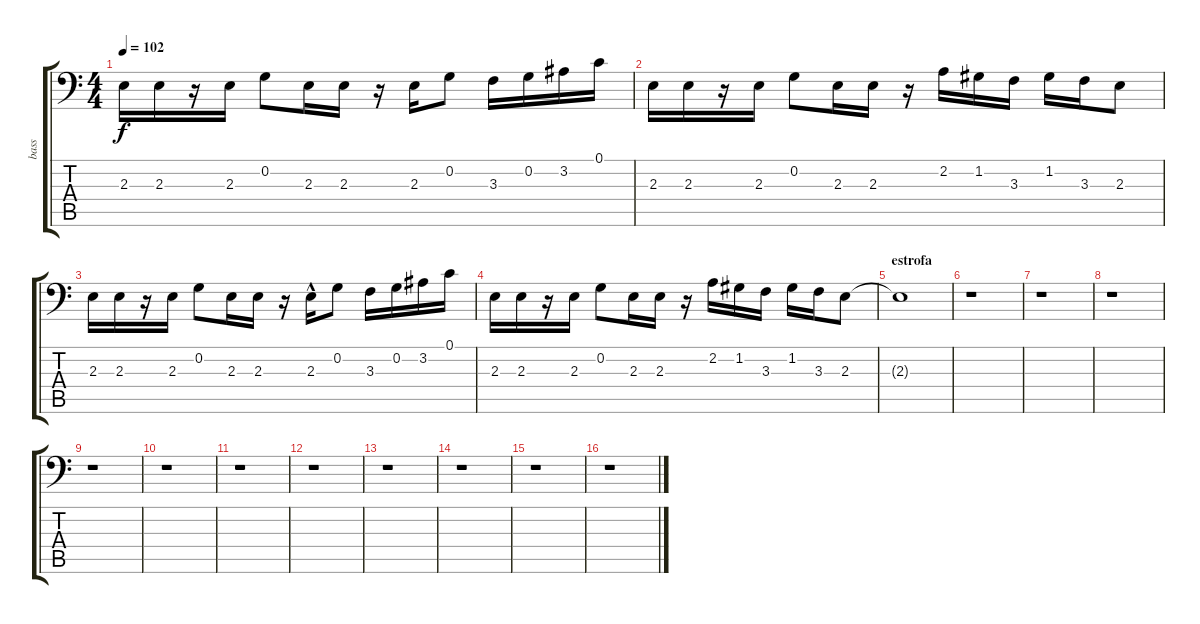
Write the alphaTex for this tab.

\track ("bass" "bass") {instrument electricbassfinger}
\staff {score tabs}
\tuning (C3 G2 D2 A1 E1 B0) {hide}
\ts (4 4)
\tempo 102
\clef f4
\ks c
2.3.16{dy f} 2.3.16 r.16 2.3.16 0.2.8 2.3.16 2.3.16 r.16 2.3.16 0.2.8 3.3.16 0.2.16 3.2.16 0.1.16 |
2.3.16 2.3.16 r.16 2.3.16 0.2.8 2.3.16 2.3.16 r.16 2.2.16 1.2.16 3.3.16 1.2.16 3.3.16 2.3.8 |
2.3.16 2.3.16 r.16 2.3.16 0.2.8 2.3.16 2.3.16 r.16 2.3{hac}.16 0.2.8 3.3.16 0.2.16 3.2.16 0.1.16 |
2.3.16 2.3.16 r.16 2.3.16 0.2.8 2.3.16 2.3.16 r.16 2.2.16 1.2.16 3.3.16 1.2.16 3.3.16 2.3.8 |
\section ("" "estrofa")
2.3{t}.1 |
r.1 |
r.1 |
r.1 |
r.1 |
r.1 |
r.1 |
r.1 |
r.1 |
r.1 |
r.1 |
r.1
